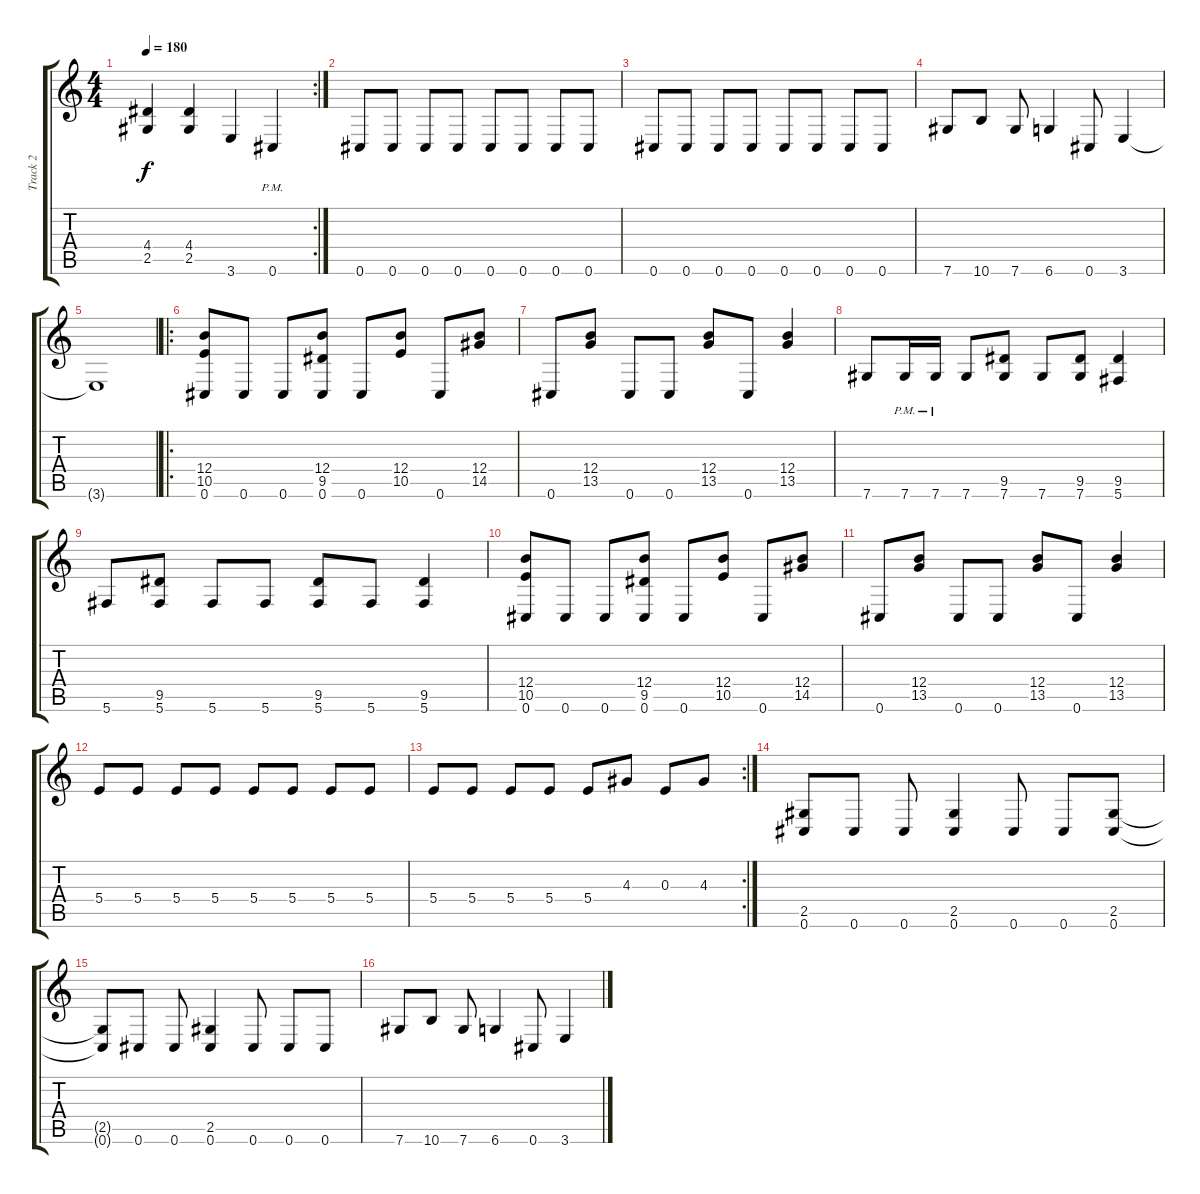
\track ("Track 2" "Track 2") {instrument distortionguitar}
\staff {score tabs}
\tuning (Db4 Ab3 E3 B2 Gb2 Db2) {hide}
\rc 2
\ts (4 4)
\tempo 180
\clef g2
\ks c
(4.4 2.5).4{dy f} (4.4 2.5).4 3.6.4 0.6{pm}.4 |
0.6.8 0.6.8 0.6.8 0.6.8 0.6.8 0.6.8 0.6.8 0.6.8 |
0.6.8 0.6.8 0.6.8 0.6.8 0.6.8 0.6.8 0.6.8 0.6.8 |
7.6.8 10.6.8 7.6.8 6.6.4 0.6.8 3.6.4 |
3.6{t}.1 |
\ro
(12.4 10.5 0.6).8 0.6.8 0.6.8 (12.4 9.5 0.6).8 0.6.8 (12.4 10.5).8 0.6.8 (12.4 14.5).8 |
0.6.8 (12.4 13.5).8 0.6.8 0.6.8 (12.4 13.5).8 0.6.8 (12.4 13.5).4 |
7.6.8 7.6{pm}.16 7.6{pm}.16 7.6.8 (9.5 7.6).8 7.6.8 (9.5 7.6).8 (9.5 5.6).4 |
5.6.8 (9.5 5.6).8 5.6.8 5.6.8 (9.5 5.6).8 5.6.8 (9.5 5.6).4 |
(12.4 10.5 0.6).8 0.6.8 0.6.8 (12.4 9.5 0.6).8 0.6.8 (12.4 10.5).8 0.6.8 (12.4 14.5).8 |
0.6.8 (12.4 13.5).8 0.6.8 0.6.8 (12.4 13.5).8 0.6.8 (12.4 13.5).4 |
5.4.8 5.4.8 5.4.8 5.4.8 5.4.8 5.4.8 5.4.8 5.4.8 |
\rc 2
5.4.8 5.4.8 5.4.8 5.4.8 5.4.8 4.3.8 0.3.8 4.3.8 |
(2.5 0.6).8 0.6.8 0.6.8 (2.5 0.6).4 0.6.8 0.6.8 (2.5 0.6).8 |
(2.5{t} 0.6{t}).8 0.6.8 0.6.8 (2.5 0.6).4 0.6.8 0.6.8 0.6.8 |
7.6.8 10.6.8 7.6.8 6.6.4 0.6.8 3.6.4
